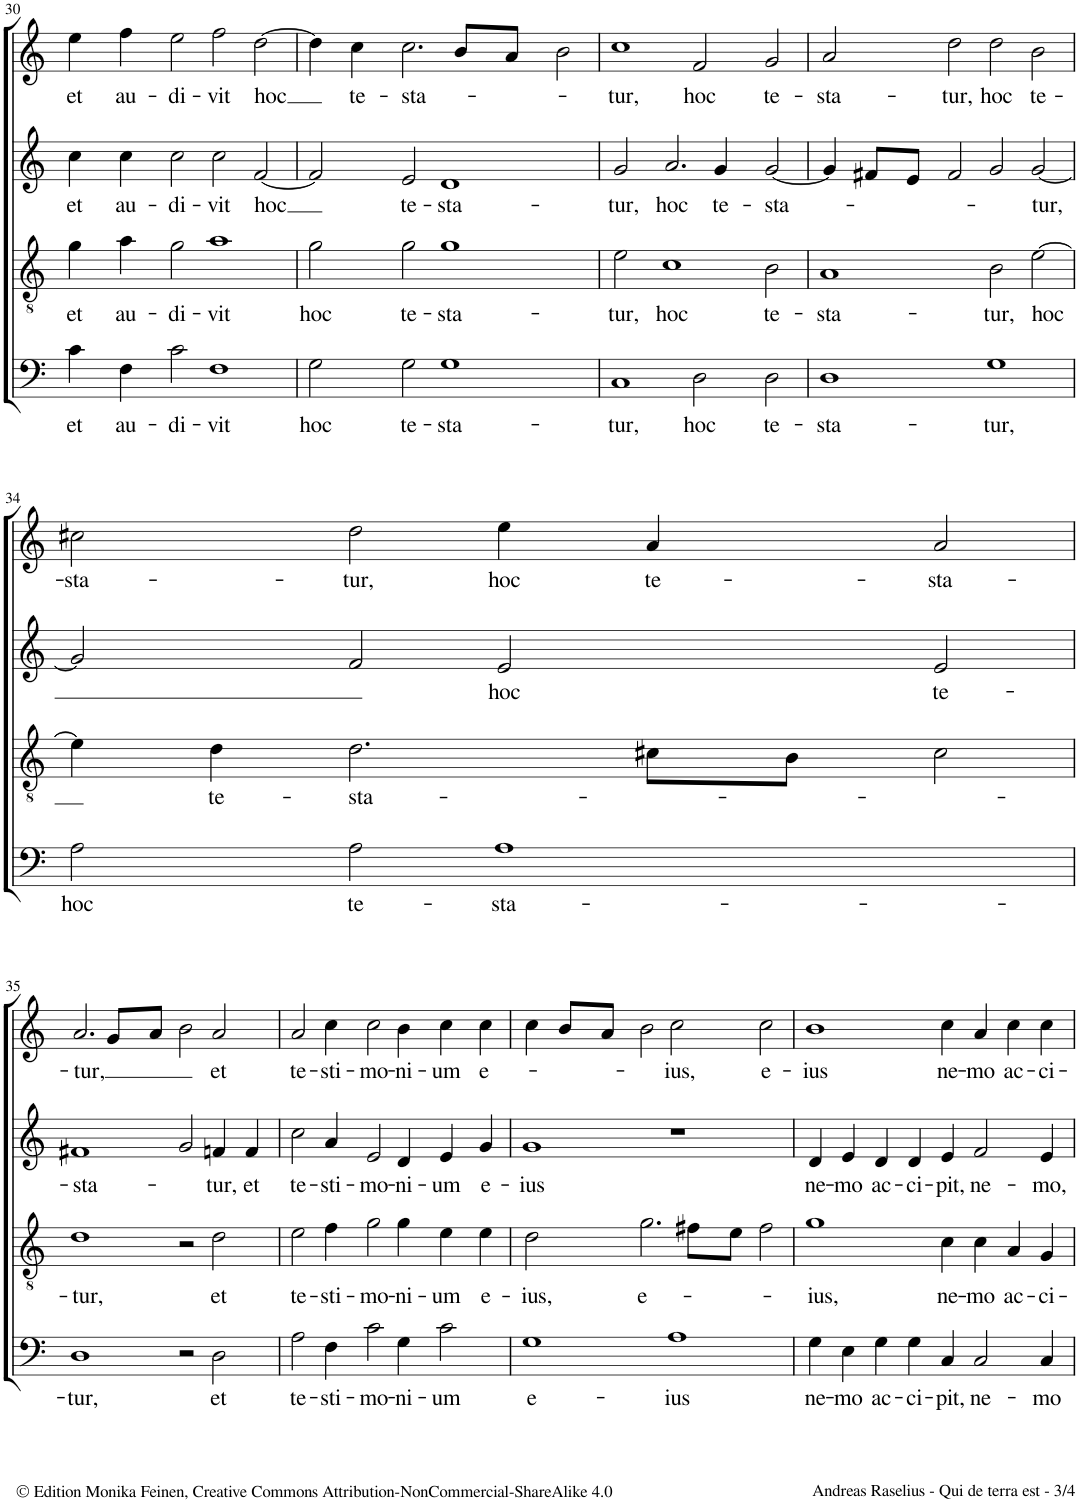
**kern	**text	**kern	**text	**kern	**text	**kern	**text
*part4	*part4	*part3	*part3	*part2	*part2	*part1	*part1
*staff4	*staff4	*staff3	*staff3	*staff2	*staff2	*staff1	*staff1
*I"Bassus	*	*I"Tenor	*	*I"Altus	*	*I"Cantus	*
!!LO:PB:g=z
*clefF4	*	*clefGv2	*	*clefG2	*	*clefG2	*
*k[]	*	*k[]	*	*k[]	*	*k[]	*
*M4/2	*	*M4/2	*	*M4/2	*	*M4/2	*
*met(c|)	*	*met(c|)	*	*met(c|)	*	*met(c|)	*
=30	=30	=30	=30	=30	=30	=30	=30
!	!LO:LY:b	!	!LO:LY:b	!	!LO:LY:b	!	!LO:LY:b
4c\	et	4g\	et	4cc\	et	4ee\	et
!	!LO:LY:b	!	!LO:LY:b	!	!LO:LY:b	!	!LO:LY:b
4F\	au-	4a\	au-	4cc\	au-	4ff\	au-
!	!LO:LY:b	!	!LO:LY:b	!	!LO:LY:b	!	!LO:LY:b
2c\	-di-	2g\	-di-	2cc\	-di-	2ee\	-di-
!	!LO:LY:b	!	!LO:LY:b	!	!LO:LY:b	!	!LO:LY:b
1F	-vit	1a	-vit	2cc\	-vit	2ff\	-vit
!	!	!	!	!	!LO:LY:b	!	!LO:LY:b
.	.	.	.	[2f/	hoc	[2dd\	hoc
=31	=31	=31	=31	=31	=31	=31	=31
!	!LO:LY:b	!	!LO:LY:b	!	!	!	!
2G\	hoc	2g\	hoc	2f/]	.	4dd\]	.
!	!	!	!	!	!	!	!LO:LY:b
.	.	.	.	.	.	4cc\	te-
!	!LO:LY:b	!	!LO:LY:b	!	!LO:LY:b	!	!LO:LY:b
2G\	te-	2g\	te-	2e/	te-	2.cc\	-sta-
!	!LO:LY:b	!	!LO:LY:b	!	!LO:LY:b	!	!
1G	-sta-	1g	-sta-	1d	-sta-	.	.
.	.	.	.	.	.	8b/L	.
.	.	.	.	.	.	8a/J	.
.	.	.	.	.	.	2b\	.
=32	=32	=32	=32	=32	=32	=32	=32
!	!LO:LY:b	!	!LO:LY:b	!	!LO:LY:b	!	!LO:LY:b
1C	-tur,	2e\	-tur,	2g/	-tur,	1cc	-tur,
!	!	!	!LO:LY:b	!	!LO:LY:b	!	!
.	.	1c	hoc	2.a/	hoc	.	.
!	!LO:LY:b	!	!	!	!	!	!LO:LY:b
2D\	hoc	.	.	.	.	2f/	hoc
!	!	!	!	!	!LO:LY:b	!	!
.	.	.	.	4g/	te-	.	.
!	!LO:LY:b	!	!LO:LY:b	!	!LO:LY:b	!	!LO:LY:b
2D\	te-	2B\	te-	[2g/	-sta-	2g/	te-
=33	=33	=33	=33	=33	=33	=33	=33
!	!LO:LY:b	!	!LO:LY:b	!	!	!	!LO:LY:b
1D	-sta-	1A	-sta-	4g/]	.	2a/	-sta-
.	.	.	.	8f#X/L	.	.	.
.	.	.	.	8e/J	.	.	.
!	!	!	!	!	!	!	!LO:LY:b
.	.	.	.	2f#/	.	2dd\	-tur,
!	!LO:LY:b	!	!LO:LY:b	!	!	!	!LO:LY:b
1G	-tur,	2B\	-tur,	2g/	.	2dd\	hoc
!	!	!	!LO:LY:b	!	!LO:LY:b	!	!LO:LY:b
.	.	[2e\	hoc	[2g/	-tur,	2b\	te-
!!LO:LB:g=z
=34	=34	=34	=34	=34	=34	=34	=34
!	!LO:LY:b	!	!	!	!	!	!LO:LY:b
2A\	hoc	4e\]	.	2g/]	.	2cc#X\	-sta-
!	!	!	!LO:LY:b	!	!	!	!
.	.	4d\	te-	.	.	.	.
!	!LO:LY:b	!	!LO:LY:b	!	!	!	!LO:LY:b
2A\	te-	2.d\	-sta-	2f/	.	2dd\	-tur,
!	!LO:LY:b	!	!	!	!LO:LY:b	!	!LO:LY:b
1A	-sta-	.	.	2e/	hoc	4ee\	hoc
!	!	!	!	!	!	!	!LO:LY:b
.	.	8c#X\L	.	.	.	4a/	te-
.	.	8B\J	.	.	.	.	.
!	!	!	!	!	!LO:LY:b	!	!LO:LY:b
.	.	2c#\	.	2e/	te-	2a/	-sta-
!!LO:LB:g=z
=35	=35	=35	=35	=35	=35	=35	=35
!	!LO:LY:b	!	!LO:LY:b	!	!LO:LY:b	!	!LO:LY:b
1D	-tur,	1d	-tur,	1f#X	-sta-	2.a/	-tur,
.	.	.	.	.	.	8g/L	.
.	.	.	.	.	.	8a/J	.
2r	.	2r	.	2g/	.	2b\	.
!	!LO:LY:b	!	!LO:LY:b	!	!LO:LY:b	!	!LO:LY:b
2D\	et	2d\	et	4fn/	-tur,	2a/	et
!	!	!	!	!	!LO:LY:b	!	!
.	.	.	.	4f/	et	.	.
=36	=36	=36	=36	=36	=36	=36	=36
!	!LO:LY:b	!	!LO:LY:b	!	!LO:LY:b	!	!LO:LY:b
2A\	te-	2e\	te-	2cc\	te-	2a/	te-
!	!LO:LY:b	!	!LO:LY:b	!	!LO:LY:b	!	!LO:LY:b
4F\	-sti-	4f\	-sti-	4a/	-sti-	4cc\	-sti-
!	!LO:LY:b	!	!LO:LY:b	!	!LO:LY:b	!	!LO:LY:b
2c\	-mo-	2g\	-mo-	2e/	-mo-	2cc\	-mo-
!	!LO:LY:b	!	!LO:LY:b	!	!LO:LY:b	!	!LO:LY:b
4G\	-ni-	4g\	-ni-	4d/	-ni-	4b\	-ni-
!	!LO:LY:b	!	!LO:LY:b	!	!LO:LY:b	!	!LO:LY:b
2c\	-um	4e\	-um	4e/	-um	4cc\	-um
!	!	!	!LO:LY:b	!	!LO:LY:b	!	!LO:LY:b
.	.	4e\	e-	4g/	e-	4cc\	e-
=37	=37	=37	=37	=37	=37	=37	=37
!	!LO:LY:b	!	!LO:LY:b	!	!LO:LY:b	!	!
1G	e-	2d\	ius,	1g	ius	4cc\	.
.	.	.	.	.	.	8b/L	.
.	.	.	.	.	.	8a/J	.
!	!	!	!LO:LY:b	!	!	!	!
.	.	2.g\	e-	.	.	2b\	.
!	!LO:LY:b	!	!	!	!	!	!LO:LY:b
1A	-ius	.	.	1r	.	2cc\	-ius,
.	.	8f#X\L	.	.	.	.	.
.	.	8e\J	.	.	.	.	.
!	!	!	!	!	!	!	!LO:LY:b
.	.	2f#\	.	.	.	2cc\	e-
=38	=38	=38	=38	=38	=38	=38	=38
!	!LO:LY:b	!	!LO:LY:b	!	!LO:LY:b	!	!LO:LY:b
4G\	ne-	1g	-ius,	4d/	ne-	1b	-ius
!	!LO:LY:b	!	!	!	!LO:LY:b	!	!
4E\	-mo	.	.	4e/	-mo	.	.
!	!LO:LY:b	!	!	!	!LO:LY:b	!	!
4G\	ac-	.	.	4d/	ac-	.	.
!	!LO:LY:b	!	!	!	!LO:LY:b	!	!
4G\	-ci-	.	.	4d/	-ci-	.	.
!	!LO:LY:b	!	!LO:LY:b	!	!LO:LY:b	!	!LO:LY:b
4C/	-pit,	4c\	ne-	4e/	-pit,	4cc\	ne-
!	!LO:LY:b	!	!LO:LY:b	!	!LO:LY:b	!	!LO:LY:b
2C/	ne-	4c\	-mo	2f/	ne-	4a/	-mo
!	!	!	!LO:LY:b	!	!	!	!LO:LY:b
.	.	4A/	ac-	.	.	4cc\	ac-
!	!LO:LY:b	!	!LO:LY:b	!	!LO:LY:b	!	!LO:LY:b
4C/	-mo	4G/	-ci-	4e/	-mo,	4cc\	-ci-
=	=	=	=	=	=	=	=
*-	*-	*-	*-	*-	*-	*-	*-
